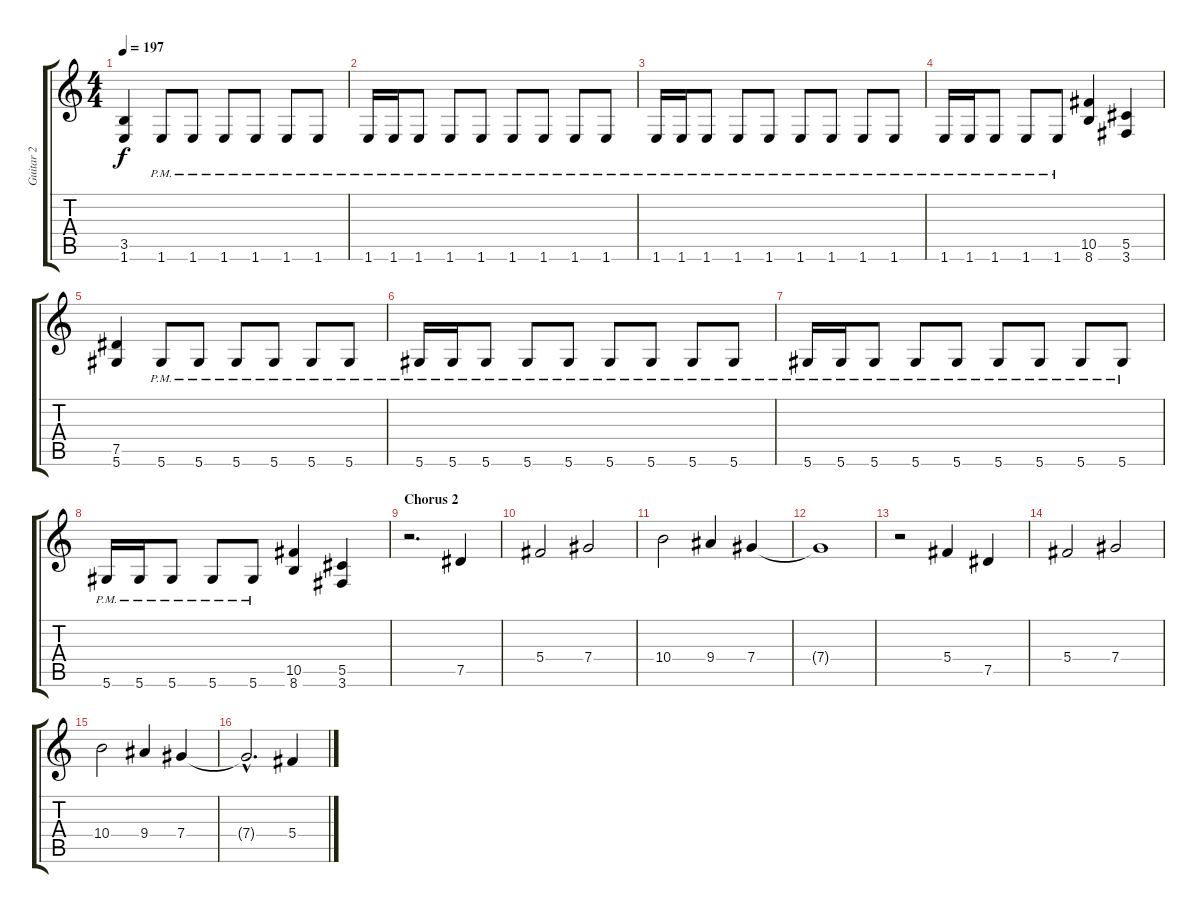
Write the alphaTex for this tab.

\track ("Guitar 2" "Guitar 2") {instrument overdrivenguitar}
\staff {score tabs}
\tuning (Eb4 Bb3 Gb3 Db3 Ab2 Eb2) {hide}
\ts (4 4)
\tempo 197
\clef g2
\ks c
(3.5 1.6).4{dy f} 1.6{pm}.8 1.6{pm}.8 1.6{pm}.8 1.6{pm}.8 1.6{pm}.8 1.6{pm}.8 |
1.6{pm}.16 1.6{pm}.16 1.6{pm}.8 1.6{pm}.8 1.6{pm}.8 1.6{pm}.8 1.6{pm}.8 1.6{pm}.8 1.6{pm}.8 |
1.6{pm}.16 1.6{pm}.16 1.6{pm}.8 1.6{pm}.8 1.6{pm}.8 1.6{pm}.8 1.6{pm}.8 1.6{pm}.8 1.6{pm}.8 |
1.6{pm}.16 1.6{pm}.16 1.6{pm}.8 1.6{pm}.8 1.6{pm}.8 (10.5 8.6).4 (5.5 3.6).4 |
(7.5 5.6).4 5.6{pm}.8 5.6{pm}.8 5.6{pm}.8 5.6{pm}.8 5.6{pm}.8 5.6{pm}.8 |
5.6{pm}.16 5.6{pm}.16 5.6{pm}.8 5.6{pm}.8 5.6{pm}.8 5.6{pm}.8 5.6{pm}.8 5.6{pm}.8 5.6{pm}.8 |
5.6{pm}.16 5.6{pm}.16 5.6{pm}.8 5.6{pm}.8 5.6{pm}.8 5.6{pm}.8 5.6{pm}.8 5.6{pm}.8 5.6{pm}.8 |
5.6{pm}.16 5.6{pm}.16 5.6{pm}.8 5.6{pm}.8 5.6{pm}.8 (10.5 8.6).4 (5.5 3.6).4 |
\section ("" "Chorus 2")
r.2{d volume 13} 7.5.4 |
5.4.2 7.4.2 |
10.4.2 9.4.4 7.4.4 |
7.4{t}.1 |
r.2 5.4.4 7.5.4 |
5.4.2 7.4.2 |
10.4.2 9.4.4 7.4.4 |
7.4{hac t}.2{d} 5.4.4
